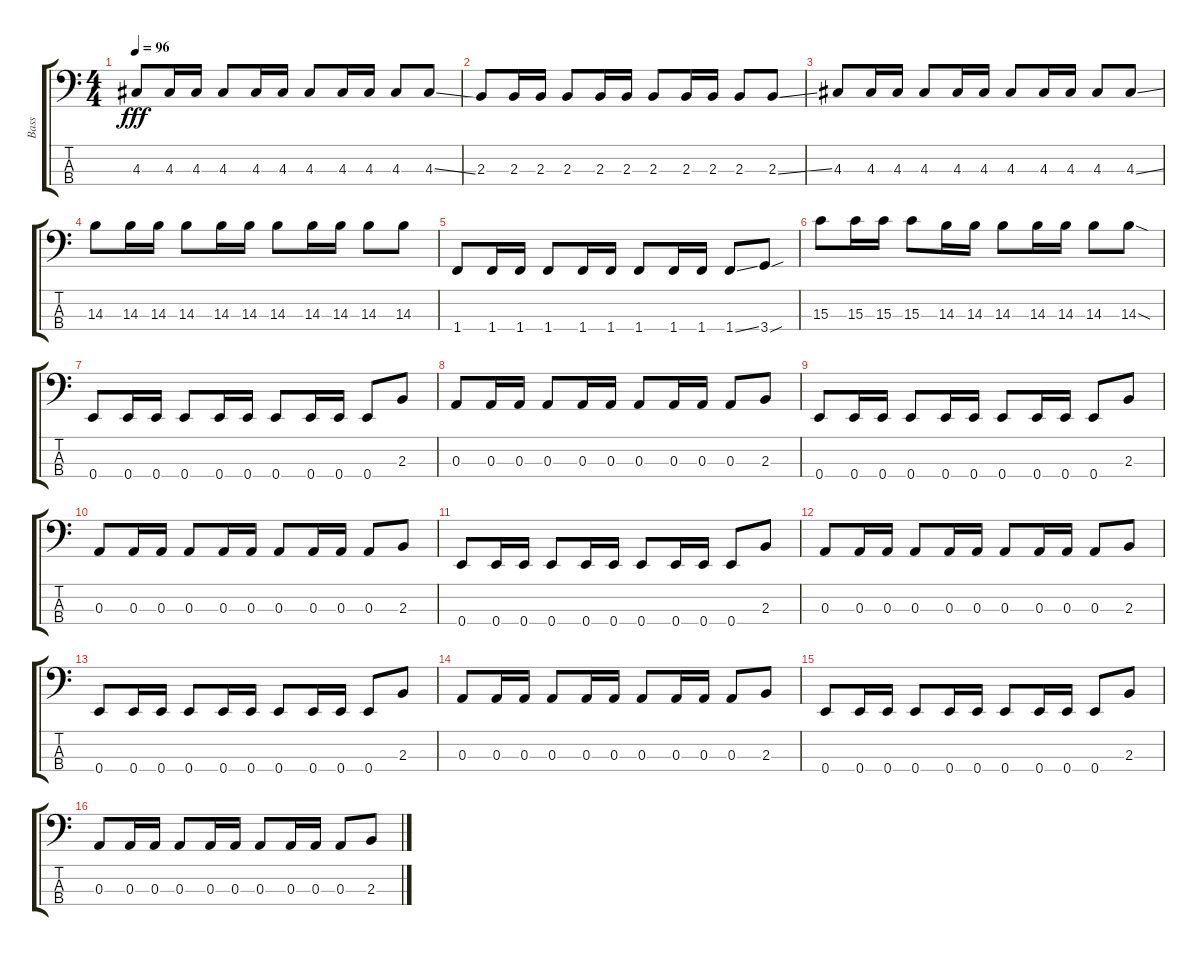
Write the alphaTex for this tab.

\track ("Bass" "Bass") {instrument electricbassfinger}
\staff {score tabs}
\tuning (G2 D2 A1 E1) {hide}
\ts (4 4)
\tempo 96
\clef f4
\ks c
4.3.8{dy fff} 4.3.16 4.3.16 4.3.8 4.3.16 4.3.16 4.3.8 4.3.16 4.3.16 4.3.8 4.3{ss}.8 |
2.3.8 2.3.16 2.3.16 2.3.8 2.3.16 2.3.16 2.3.8 2.3.16 2.3.16 2.3.8 2.3{ss}.8 |
4.3.8 4.3.16 4.3.16 4.3.8 4.3.16 4.3.16 4.3.8 4.3.16 4.3.16 4.3.8 4.3{ss}.8 |
14.3.8 14.3.16 14.3.16 14.3.8 14.3.16 14.3.16 14.3.8 14.3.16 14.3.16 14.3.8 14.3.8 |
1.4.8 1.4.16 1.4.16 1.4.8 1.4.16 1.4.16 1.4.8 1.4.16 1.4.16 1.4{ss}.8 3.4{sou}.8 |
15.3.8 15.3.16 15.3.16 15.3.8 14.3.16 14.3.16 14.3.8 14.3.16 14.3.16 14.3.8 14.3{sod}.8 |
0.4.8 0.4.16 0.4.16 0.4.8 0.4.16 0.4.16 0.4.8 0.4.16 0.4.16 0.4.8 2.3.8 |
0.3.8 0.3.16 0.3.16 0.3.8 0.3.16 0.3.16 0.3.8 0.3.16 0.3.16 0.3.8 2.3.8 |
0.4.8 0.4.16 0.4.16 0.4.8 0.4.16 0.4.16 0.4.8 0.4.16 0.4.16 0.4.8 2.3.8 |
0.3.8 0.3.16 0.3.16 0.3.8 0.3.16 0.3.16 0.3.8 0.3.16 0.3.16 0.3.8 2.3.8 |
0.4.8 0.4.16 0.4.16 0.4.8 0.4.16 0.4.16 0.4.8 0.4.16 0.4.16 0.4.8 2.3.8 |
0.3.8 0.3.16 0.3.16 0.3.8 0.3.16 0.3.16 0.3.8 0.3.16 0.3.16 0.3.8 2.3.8 |
0.4.8 0.4.16 0.4.16 0.4.8 0.4.16 0.4.16 0.4.8 0.4.16 0.4.16 0.4.8 2.3.8 |
0.3.8 0.3.16 0.3.16 0.3.8 0.3.16 0.3.16 0.3.8 0.3.16 0.3.16 0.3.8 2.3.8 |
0.4.8 0.4.16 0.4.16 0.4.8 0.4.16 0.4.16 0.4.8 0.4.16 0.4.16 0.4.8 2.3.8 |
0.3.8 0.3.16 0.3.16 0.3.8 0.3.16 0.3.16 0.3.8 0.3.16 0.3.16 0.3.8 2.3.8
